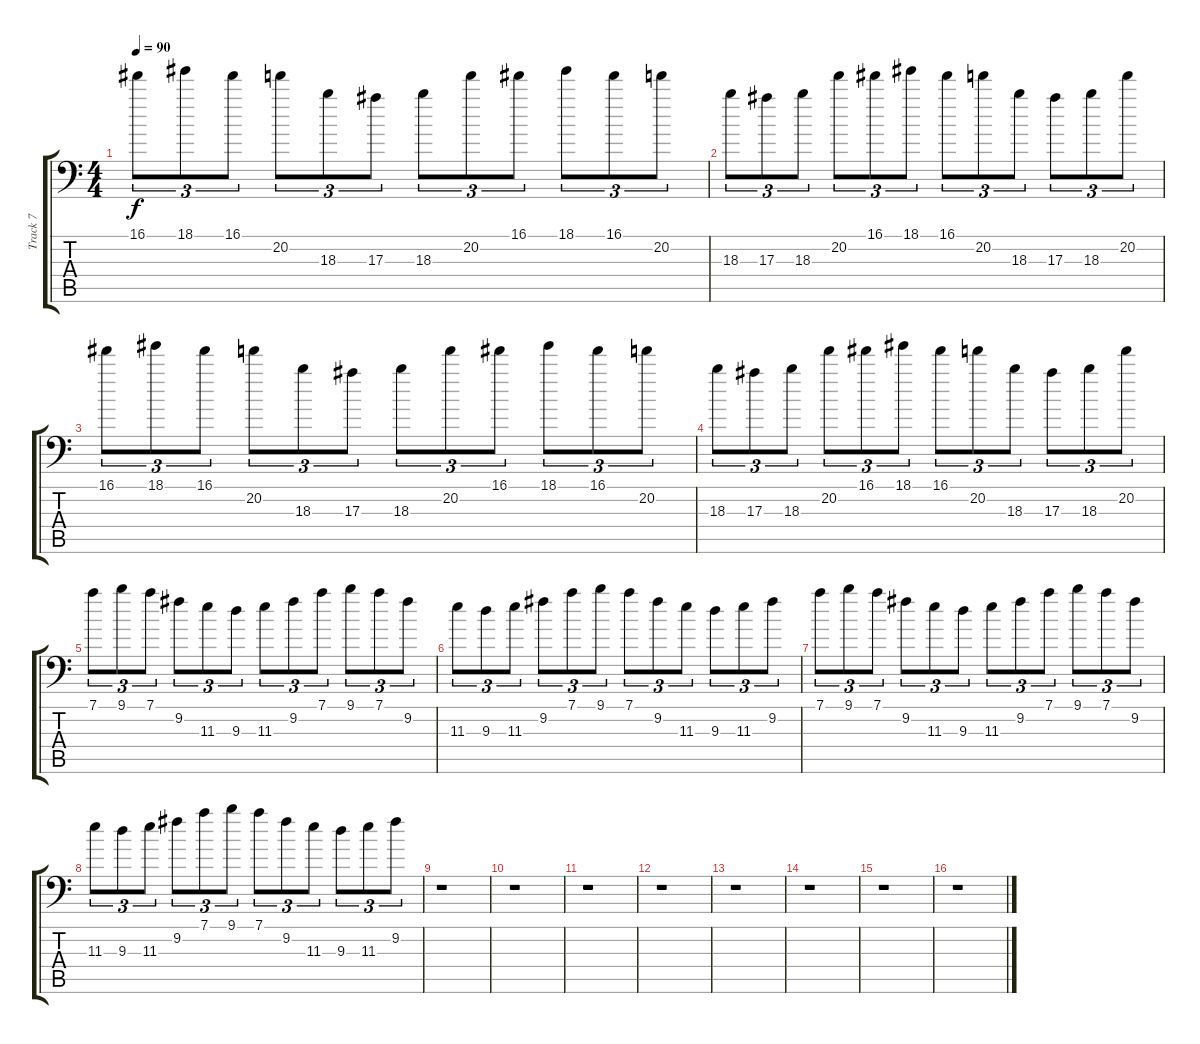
\track ("Track 7" "Track 7") {instrument overdrivenguitar}
\staff {score tabs}
\tuning (D4 A3 F3 Bb2 F2 Bb1) {hide}
\ts (4 4)
\tempo 90
\clef f4
\ks c
16.1.8{tu (3 2) dy f} 18.1.8{tu (3 2)} 16.1.8{tu (3 2)} 20.2.8{tu (3 2)} 18.3.8{tu (3 2)} 17.3.8{tu (3 2)} 18.3.8{tu (3 2)} 20.2.8{tu (3 2)} 16.1.8{tu (3 2)} 18.1.8{tu (3 2)} 16.1.8{tu (3 2)} 20.2.8{tu (3 2)} |
18.3.8{tu (3 2)} 17.3.8{tu (3 2)} 18.3.8{tu (3 2)} 20.2.8{tu (3 2)} 16.1.8{tu (3 2)} 18.1.8{tu (3 2)} 16.1.8{tu (3 2)} 20.2.8{tu (3 2)} 18.3.8{tu (3 2)} 17.3.8{tu (3 2)} 18.3.8{tu (3 2)} 20.2.8{tu (3 2)} |
16.1.8{tu (3 2)} 18.1.8{tu (3 2)} 16.1.8{tu (3 2)} 20.2.8{tu (3 2)} 18.3.8{tu (3 2)} 17.3.8{tu (3 2)} 18.3.8{tu (3 2)} 20.2.8{tu (3 2)} 16.1.8{tu (3 2)} 18.1.8{tu (3 2)} 16.1.8{tu (3 2)} 20.2.8{tu (3 2)} |
18.3.8{tu (3 2)} 17.3.8{tu (3 2)} 18.3.8{tu (3 2)} 20.2.8{tu (3 2)} 16.1.8{tu (3 2)} 18.1.8{tu (3 2)} 16.1.8{tu (3 2)} 20.2.8{tu (3 2)} 18.3.8{tu (3 2)} 17.3.8{tu (3 2)} 18.3.8{tu (3 2)} 20.2.8{tu (3 2)} |
7.1.8{tu (3 2)} 9.1.8{tu (3 2)} 7.1.8{tu (3 2)} 9.2.8{tu (3 2)} 11.3.8{tu (3 2)} 9.3.8{tu (3 2)} 11.3.8{tu (3 2)} 9.2.8{tu (3 2)} 7.1.8{tu (3 2)} 9.1.8{tu (3 2)} 7.1.8{tu (3 2)} 9.2.8{tu (3 2)} |
11.3.8{tu (3 2)} 9.3.8{tu (3 2)} 11.3.8{tu (3 2)} 9.2.8{tu (3 2)} 7.1.8{tu (3 2)} 9.1.8{tu (3 2)} 7.1.8{tu (3 2)} 9.2.8{tu (3 2)} 11.3.8{tu (3 2)} 9.3.8{tu (3 2)} 11.3.8{tu (3 2)} 9.2.8{tu (3 2)} |
7.1.8{tu (3 2)} 9.1.8{tu (3 2)} 7.1.8{tu (3 2)} 9.2.8{tu (3 2)} 11.3.8{tu (3 2)} 9.3.8{tu (3 2)} 11.3.8{tu (3 2)} 9.2.8{tu (3 2)} 7.1.8{tu (3 2)} 9.1.8{tu (3 2)} 7.1.8{tu (3 2)} 9.2.8{tu (3 2)} |
11.3.8{tu (3 2)} 9.3.8{tu (3 2)} 11.3.8{tu (3 2)} 9.2.8{tu (3 2)} 7.1.8{tu (3 2)} 9.1.8{tu (3 2)} 7.1.8{tu (3 2)} 9.2.8{tu (3 2)} 11.3.8{tu (3 2)} 9.3.8{tu (3 2)} 11.3.8{tu (3 2)} 9.2.8{tu (3 2)} |
r.1 |
r.1 |
r.1 |
r.1 |
r.1 |
r.1 |
r.1 |
r.1
